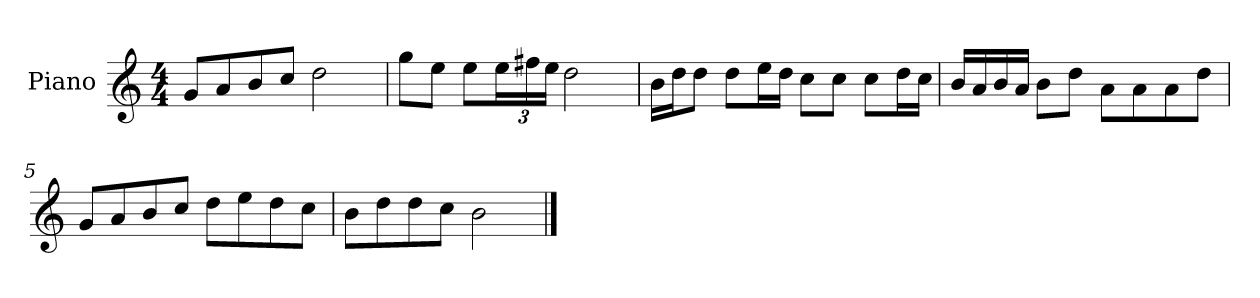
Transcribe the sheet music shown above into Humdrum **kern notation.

**kern
*part1
*staff1
*I"Piano
*I'P-no
*clefG2
*k[]
*M4/4
*MM90
=1
8g/L
8a/
8b/
8cc/J
2dd\
=2
8gg\L
8ee\J
8ee\L
*Xbrackettup
24ee\L
24ff#X\
24ee\JJ
2dd\
=3
16b\LL
16dd\J
8dd\J
8dd\L
16ee\L
16dd\JJ
8cc\L
8cc\J
8cc\L
16dd\L
16cc\JJ
=4
16b/LL
16a/
16b/
16a/JJ
8b\L
8dd\J
8a\L
8a\
8a\
8dd\J
=5
8g/L
8a/
8b/
8cc/J
8dd\L
8ee\
8dd\
8cc\J
!!LO:LB:g=z
=6
8b\L
8dd\
8dd\
8cc\J
2b\
==
*-
